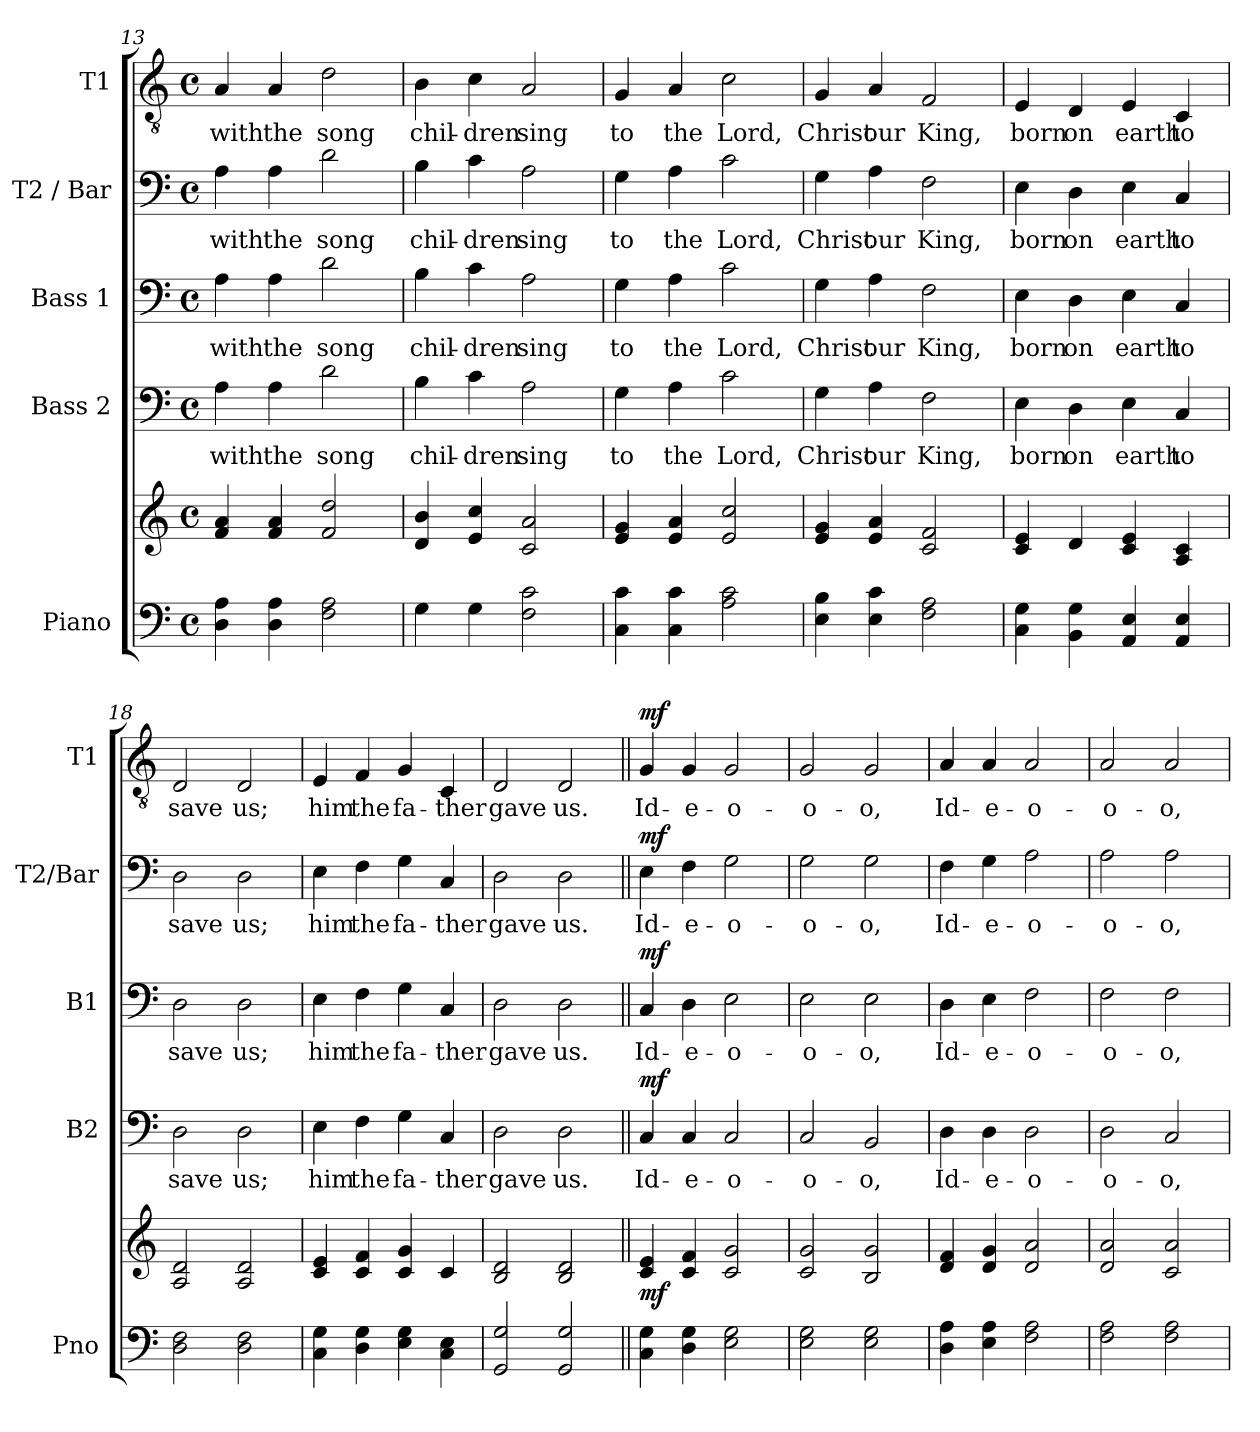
**kern	**kern	**dynam	**kern	**text	**dynam	**kern	**text	**dynam	**kern	**text	**dynam	**kern	**text	**dynam
*part5	*part5	*part5	*part4	*part4	*part4	*part3	*part3	*part3	*part2	*part2	*part2	*part1	*part1	*part1
*staff6	*staff5	*staff5/6	*staff4	*staff4	*staff4	*staff3	*staff3	*staff3	*staff2	*staff2	*staff2	*staff1	*staff1	*staff1
*I"Piano	*	*	*I"Bass 2	*	*	*I"Bass 1	*	*	*I"T2 / Bar	*	*	*I"T1	*	*
*I'Pno	*	*	*I'B2	*	*	*I'B1	*	*	*I'T2/Bar	*	*	*I'T1	*	*
*clefF4	*clefG2	*	*clefF4	*	*	*clefF4	*	*	*clefF4	*	*	*clefGv2	*	*
*k[]	*k[]	*	*k[]	*	*	*k[]	*	*	*k[]	*	*	*k[]	*	*
*M4/4	*M4/4	*	*M4/4	*	*	*M4/4	*	*	*M4/4	*	*	*M4/4	*	*
*met(c)	*met(c)	*	*met(c)	*	*	*met(c)	*	*	*met(c)	*	*	*met(c)	*	*
=13	=13	=13	=13	=13	=13	=13	=13	=13	=13	=13	=13	=13	=13	=13
4D 4A	4f 4a	.	4A	with	.	4A	with	.	4A	with	.	4A	with	.
4D 4A	4f 4a	.	4A	the	.	4A	the	.	4A	the	.	4A	the	.
2F 2A	2f 2dd	.	2d	song	.	2d	song	.	2d	song	.	2d	song	.
=14	=14	=14	=14	=14	=14	=14	=14	=14	=14	=14	=14	=14	=14	=14
4G	4d 4b	.	4B	chil-	.	4B	chil-	.	4B	chil-	.	4B	chil-	.
4G	4e 4cc	.	4c	-dren	.	4c	-dren	.	4c	-dren	.	4c	-dren	.
2F 2c	2c 2a	.	2A	sing	.	2A	sing	.	2A	sing	.	2A	sing	.
=15	=15	=15	=15	=15	=15	=15	=15	=15	=15	=15	=15	=15	=15	=15
4C 4c	4e 4g	.	4G	to	.	4G	to	.	4G	to	.	4G	to	.
4C 4c	4e 4a	.	4A	the	.	4A	the	.	4A	the	.	4A	the	.
2A 2c	2e 2cc	.	2c	Lord,	.	2c	Lord,	.	2c	Lord,	.	2c	Lord,	.
=16	=16	=16	=16	=16	=16	=16	=16	=16	=16	=16	=16	=16	=16	=16
4E 4B	4e 4g	.	4G	Christ	.	4G	Christ	.	4G	Christ	.	4G	Christ	.
4E 4c	4e 4a	.	4A	our	.	4A	our	.	4A	our	.	4A	our	.
2F 2A	2c 2f	.	2F	King,	.	2F	King,	.	2F	King,	.	2F	King,	.
=17	=17	=17	=17	=17	=17	=17	=17	=17	=17	=17	=17	=17	=17	=17
4C 4G	4c 4e	.	4E	born	.	4E	born	.	4E	born	.	4E	born	.
4BB 4G	4d	.	4D	on	.	4D	on	.	4D	on	.	4D	on	.
4AA 4E	4c 4e	.	4E	earth	.	4E	earth	.	4E	earth	.	4E	earth	.
4AA 4E	4A 4c	.	4C	to	.	4C	to	.	4C	to	.	4C	to	.
=18	=18	=18	=18	=18	=18	=18	=18	=18	=18	=18	=18	=18	=18	=18
2D 2F	2A 2d	.	2D	save	.	2D	save	.	2D	save	.	2D	save	.
2D 2F	2A 2d	.	2D	us;	.	2D	us;	.	2D	us;	.	2D	us;	.
=19	=19	=19	=19	=19	=19	=19	=19	=19	=19	=19	=19	=19	=19	=19
4C 4G	4c 4e	.	4E	him	.	4E	him	.	4E	him	.	4E	him	.
4D 4G	4c 4f	.	4F	the	.	4F	the	.	4F	the	.	4F	the	.
4E 4G	4c 4g	.	4G	fa-	.	4G	fa-	.	4G	fa-	.	4G	fa-	.
4C 4E	4c	.	4C	-ther	.	4C	-ther	.	4C	-ther	.	4C	-ther	.
=20	=20	=20	=20	=20	=20	=20	=20	=20	=20	=20	=20	=20	=20	=20
2GG 2G	2B 2d	.	2D	gave	.	2D	gave	.	2D	gave	.	2D	gave	.
2GG 2G	2B 2d	.	2D	us.	.	2D	us.	.	2D	us.	.	2D	us.	.
=21||	=21||	=21||	=21||	=21||	=21||	=21||	=21||	=21||	=21||	=21||	=21||	=21||	=21||	=21||
!	!	!LO:DY:b	!	!	!LO:DY:a	!	!	!LO:DY:a	!	!	!LO:DY:a	!	!	!LO:DY:a
4C 4G	4c 4e	mf	4C	Id-	mf	4C	Id-	mf	4E	Id-	mf	4G	Id-	mf
4D 4G	4c 4f	.	4C	-e-	.	4D	-e-	.	4F	-e-	.	4G	-e-	.
2E 2G	2c 2g	.	2C	-o-	.	2E	-o-	.	2G	-o-	.	2G	-o-	.
=22	=22	=22	=22	=22	=22	=22	=22	=22	=22	=22	=22	=22	=22	=22
2E 2G	2c 2g	.	2C	-o-	.	2E	-o-	.	2G	-o-	.	2G	-o-	.
2E 2G	2B 2g	.	2BB	-o,	.	2E	-o,	.	2G	-o,	.	2G	-o,	.
=23	=23	=23	=23	=23	=23	=23	=23	=23	=23	=23	=23	=23	=23	=23
4D 4A	4d 4f	.	4D	Id-	.	4D	Id-	.	4F	Id-	.	4A	Id-	.
4E 4A	4d 4g	.	4D	-e-	.	4E	-e-	.	4G	-e-	.	4A	-e-	.
2F 2A	2d 2a	.	2D	-o-	.	2F	-o-	.	2A	-o-	.	2A	-o-	.
=24	=24	=24	=24	=24	=24	=24	=24	=24	=24	=24	=24	=24	=24	=24
2F 2A	2d 2a	.	2D	-o-	.	2F	-o-	.	2A	-o-	.	2A	-o-	.
2F 2A	2c 2a	.	2C	-o,	.	2F	-o,	.	2A	-o,	.	2A	-o,	.
=	=	=	=	=	=	=	=	=	=	=	=	=	=	=
*-	*-	*-	*-	*-	*-	*-	*-	*-	*-	*-	*-	*-	*-	*-
